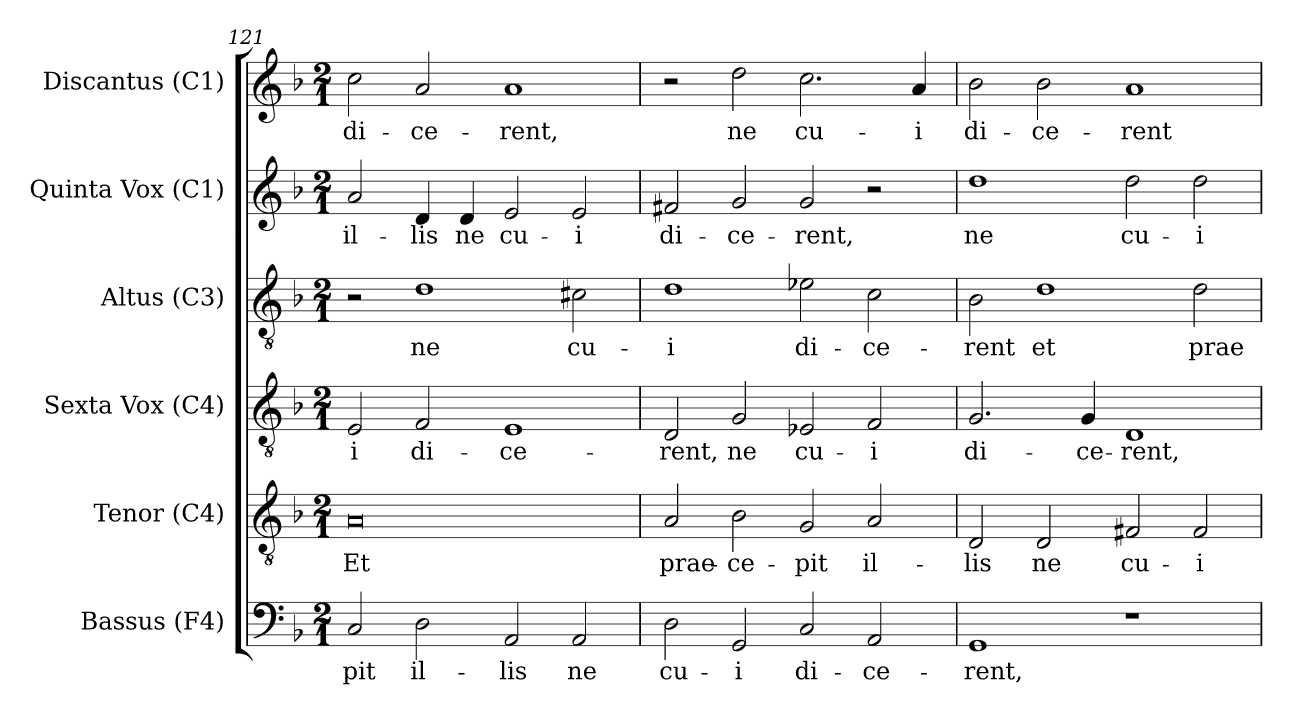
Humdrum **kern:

**kern	**text	**kern	**text	**kern	**text	**kern	**text	**kern	**text	**kern	**text
*part6	*part6	*part5	*part5	*part4	*part4	*part3	*part3	*part2	*part2	*part1	*part1
*staff6	*staff6	*staff5	*staff5	*staff4	*staff4	*staff3	*staff3	*staff2	*staff2	*staff1	*staff1
*I"Bassus (F4)	*	*I"Tenor (C4)	*	*I"Sexta Vox (C4)	*	*I"Altus (C3)	*	*I"Quinta Vox (C1)	*	*I"Discantus (C1)	*
*	*	*I'T	*	*I'SV	*	*	*	*I'QV	*	*	*
!!LO:LB:g=z
*clefF4	*	*clefGv2	*	*clefGv2	*	*clefGv2	*	*clefG2	*	*clefG2	*
*	*	*	*	*	*	*ITrd7c12	*	*	*	*	*
*k[b-]	*	*k[b-]	*	*k[b-]	*	*k[b-]	*	*k[b-]	*	*k[b-]	*
*F:	*	*F:	*	*F:	*	*F:	*	*F:	*	*F:	*
*M2/1	*	*M2/1	*	*M2/1	*	*M2/1	*	*M2/1	*	*M2/1	*
=121	=121	=121	=121	=121	=121	=121	=121	=121	=121	=121	=121
!	!LO:LY:b:color=#000000	!	!	!	!	!	!	!	!	!	!
!	!	!	!LO:LY:b:color=#000000	!	!	!	!	!	!	!	!
!	!	!	!	!	!LO:LY:b:color=#000000	!	!	!	!	!	!
!	!	!	!	!	!	!	!	!	!LO:LY:b:color=#000000	!	!
!	!	!	!	!	!	!	!	!	!	!	!LO:LY:b:color=#000000
2Ci/	-pit	0Ai	Et	2Ei/	-i	2r	.	2ai/	il-	2cci\	di-
!	!LO:LY:b:color=#000000	!	!	!	!	!	!	!	!	!	!
!	!	!	!	!	!LO:LY:b:color=#000000	!	!	!	!	!	!
!	!	!	!	!	!	!	!LO:LY:b:color=#000000	!	!	!	!
!	!	!	!	!	!	!	!	!	!LO:LY:b:color=#000000	!	!
!	!	!	!	!	!	!	!	!	!	!	!LO:LY:b:color=#000000
2Di\	il-	.	.	2Fi/	di-	1Di	ne	4di/	-lis	2ai/	-ce-
!	!	!	!	!	!	!	!	!	!LO:LY:b:color=#000000	!	!
.	.	.	.	.	.	.	.	4di/	ne	.	.
!	!LO:LY:b:color=#000000	!	!	!	!	!	!	!	!	!	!
!	!	!	!	!	!LO:LY:b:color=#000000	!	!	!	!	!	!
!	!	!	!	!	!	!	!	!	!LO:LY:b:color=#000000	!	!
!	!	!	!	!	!	!	!	!	!	!	!LO:LY:b:color=#000000
2AAi/	-lis	.	.	1Ei	-ce-	.	.	2ei/	cu-	1ai	-rent,
!	!LO:LY:b:color=#000000	!	!	!	!	!	!	!	!	!	!
!	!	!	!	!	!	!	!LO:LY:b:color=#000000	!	!	!	!
!	!	!	!	!	!	!	!	!	!LO:LY:b:color=#000000	!	!
2AAi/	ne	.	.	.	.	2C#Xi\	cu-	2ei/	-i	.	.
=122	=122	=122	=122	=122	=122	=122	=122	=122	=122	=122	=122
!	!LO:LY:b:color=#000000	!	!	!	!	!	!	!	!	!	!
!	!	!	!LO:LY:b:color=#000000	!	!	!	!	!	!	!	!
!	!	!	!	!	!LO:LY:b:color=#000000	!	!	!	!	!	!
!	!	!	!	!	!	!	!LO:LY:b:color=#000000	!	!	!	!
!	!	!	!	!	!	!	!	!	!LO:LY:b:color=#000000	!	!
2Di\	cu-	2Ai/	prae-	2Di/	-rent,	1Di	-i	2f#Xi/	di-	2r	.
!	!LO:LY:b:color=#000000	!	!	!	!	!	!	!	!	!	!
!	!	!	!LO:LY:b:color=#000000	!	!	!	!	!	!	!	!
!	!	!	!	!	!LO:LY:b:color=#000000	!	!	!	!	!	!
!	!	!	!	!	!	!	!	!	!LO:LY:b:color=#000000	!	!
!	!	!	!	!	!	!	!	!	!	!	!LO:LY:b:color=#000000
2GGi/	-i	2B-i\	-ce-	2Gi/	ne	.	.	2gi/	-ce-	2ddi\	ne
!	!LO:LY:b:color=#000000	!	!	!	!	!	!	!	!	!	!
!	!	!	!LO:LY:b:color=#000000	!	!	!	!	!	!	!	!
!	!	!	!	!	!LO:LY:b:color=#000000	!	!	!	!	!	!
!	!	!	!	!	!	!	!LO:LY:b:color=#000000	!	!	!	!
!	!	!	!	!	!	!	!	!	!LO:LY:b:color=#000000	!	!
!	!	!	!	!	!	!	!	!	!	!	!LO:LY:b:color=#000000
2Ci/	di-	2Gi/	-pit	2E-Xi/	cu-	2E-Xi\	di-	2gi/	-rent,	2.cci\	cu-
!	!LO:LY:b:color=#000000	!	!	!	!	!	!	!	!	!	!
!	!	!	!LO:LY:b:color=#000000	!	!	!	!	!	!	!	!
!	!	!	!	!	!LO:LY:b:color=#000000	!	!	!	!	!	!
!	!	!	!	!	!	!	!LO:LY:b:color=#000000	!	!	!	!
2AAi/	-ce-	2Ai/	il-	2Fi/	-i	2Ci\	-ce-	2r	.	.	.
!	!	!	!	!	!	!	!	!	!	!	!LO:LY:b:color=#000000
.	.	.	.	.	.	.	.	.	.	4ai/	-i
=123	=123	=123	=123	=123	=123	=123	=123	=123	=123	=123	=123
!	!LO:LY:b:color=#000000	!	!	!	!	!	!	!	!	!	!
!	!	!	!LO:LY:b:color=#000000	!	!	!	!	!	!	!	!
!	!	!	!	!	!LO:LY:b:color=#000000	!	!	!	!	!	!
!	!	!	!	!	!	!	!LO:LY:b:color=#000000	!	!	!	!
!	!	!	!	!	!	!	!	!	!LO:LY:b:color=#000000	!	!
!	!	!	!	!	!	!	!	!	!	!	!LO:LY:b:color=#000000
1GGi	-rent,	2Di/	-lis	2.Gi/	di-	2BB-i\	-rent	1ddi	ne	2b-i\	di-
!	!	!	!LO:LY:b:color=#000000	!	!	!	!	!	!	!	!
!	!	!	!	!	!	!	!LO:LY:b:color=#000000	!	!	!	!
!	!	!	!	!	!	!	!	!	!	!	!LO:LY:b:color=#000000
.	.	2Di/	ne	.	.	1Di	et	.	.	2b-i\	-ce-
!	!	!	!	!	!LO:LY:b:color=#000000	!	!	!	!	!	!
.	.	.	.	4Gi/	-ce-	.	.	.	.	.	.
!	!	!	!LO:LY:b:color=#000000	!	!	!	!	!	!	!	!
!	!	!	!	!	!LO:LY:b:color=#000000	!	!	!	!	!	!
!	!	!	!	!	!	!	!	!	!LO:LY:b:color=#000000	!	!
!	!	!	!	!	!	!	!	!	!	!	!LO:LY:b:color=#000000
1r	.	2F#Xi/	cu-	1Di	-rent,	.	.	2ddi\	cu-	1ai	-rent
!	!	!	!LO:LY:b:color=#000000	!	!	!	!	!	!	!	!
!	!	!	!	!	!	!	!LO:LY:b:color=#000000	!	!	!	!
!	!	!	!	!	!	!	!	!	!LO:LY:b:color=#000000	!	!
.	.	2F#i/	-i	.	.	2Di\	prae-	2ddi\	-i	.	.
=	=	=	=	=	=	=	=	=	=	=	=
*-	*-	*-	*-	*-	*-	*-	*-	*-	*-	*-	*-
